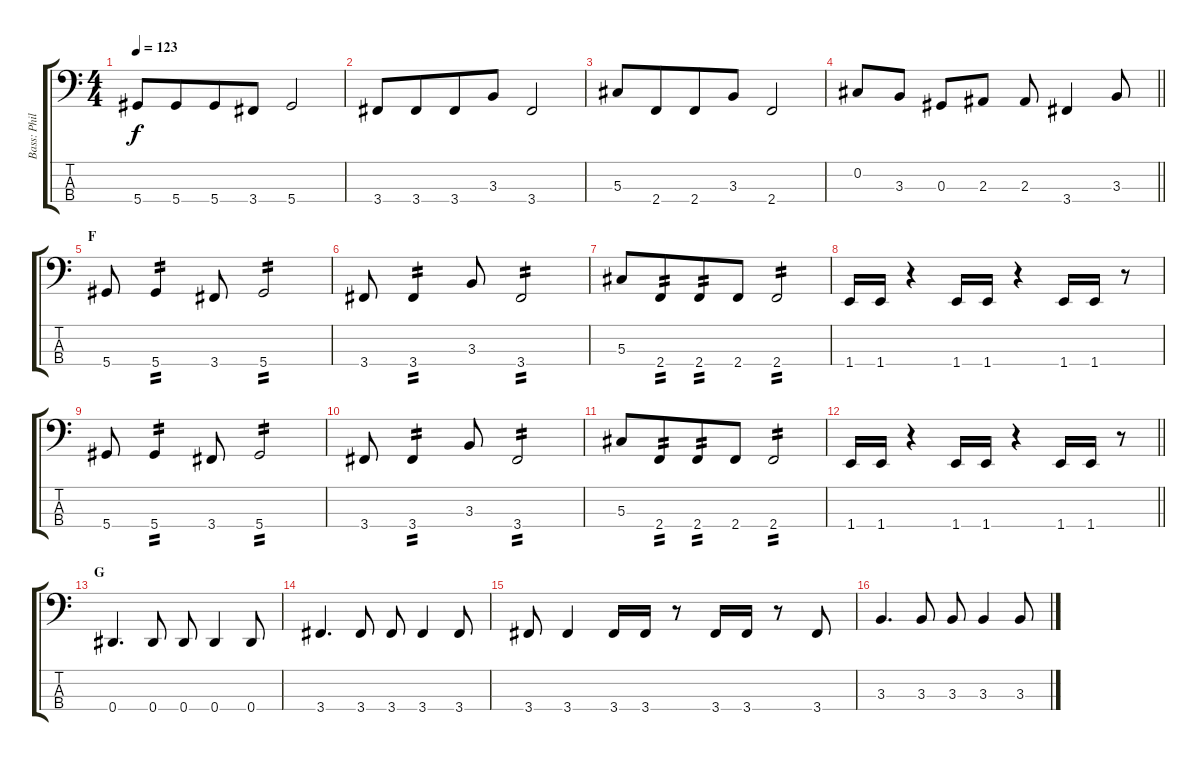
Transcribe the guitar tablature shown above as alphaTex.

\track ("Bass: Phillip" "Bass: Phil") {instrument electricbassfinger}
\staff {score tabs}
\tuning (Gb2 Db2 Ab1 Eb1) {hide}
\ts (4 4)
\tempo 123
\clef f4
\ks c
5.4.8{dy f} 5.4.8{beam merge} 5.4.8 3.4.8 5.4.2 |
3.4.8 3.4.8{beam merge} 3.4.8 3.3.8 3.4.2 |
5.3.8 2.4.8{beam merge} 2.4.8 3.3.8 2.4.2 |
\barLineRight lightlight
0.2.8 3.3.8 0.3.8 2.3.8 2.3.8 3.4.4 3.3.8 |
\section ("" "F")
5.4.8 5.4.4{tp 2} 3.4.8 5.4.2{tp 2} |
3.4.8 3.4.4{tp 2} 3.3.8 3.4.2{tp 2} |
5.3.8 2.4.8{tp 2 beam merge} 2.4.8{tp 2} 2.4.8 2.4.2{tp 2} |
1.4.16 1.4.16 r.4 1.4.16 1.4.16 r.4 1.4.16 1.4.16 r.8 |
5.4.8 5.4.4{tp 2} 3.4.8 5.4.2{tp 2} |
3.4.8 3.4.4{tp 2} 3.3.8 3.4.2{tp 2} |
5.3.8 2.4.8{tp 2 beam merge} 2.4.8{tp 2} 2.4.8 2.4.2{tp 2} |
\barLineRight lightlight
1.4.16 1.4.16 r.4 1.4.16 1.4.16 r.4 1.4.16 1.4.16 r.8 |
\section ("" "G")
0.4.4{d} 0.4.8 0.4.8 0.4.4 0.4.8 |
3.4.4{d} 3.4.8 3.4.8 3.4.4 3.4.8 |
3.4.8 3.4.4 3.4.16 3.4.16 r.8 3.4.16 3.4.16 r.8 3.4.8 |
3.3.4{d} 3.3.8 3.3.8 3.3.4 3.3.8
